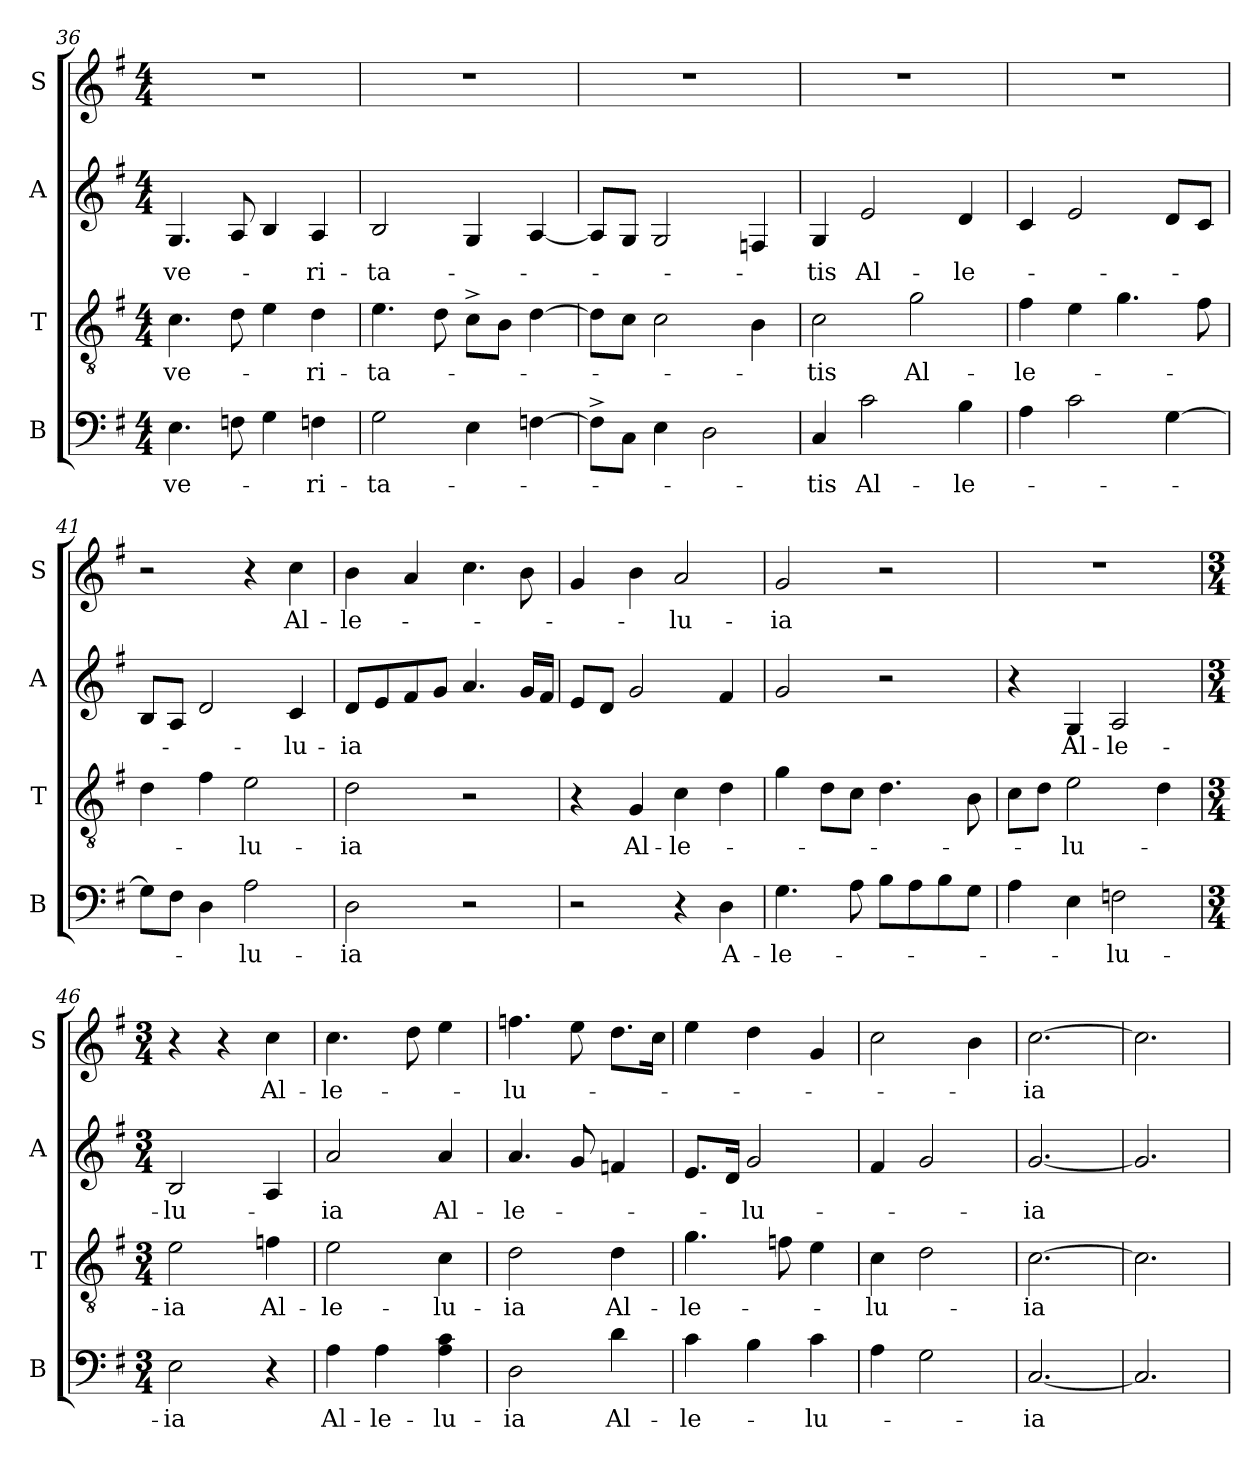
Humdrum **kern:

**kern	**text	**kern	**text	**kern	**text	**kern	**text
*part4	*part4	*part3	*part3	*part2	*part2	*part1	*part1
*staff4	*staff4	*staff3	*staff3	*staff2	*staff2	*staff1	*staff1
*I"B	*	*I"T	*	*I"A	*	*I"S	*
*I'B	*	*I'T	*	*I'A	*	*I'S	*
*clefF4	*	*clefGv2	*	*clefG2	*	*clefG2	*
*k[f#]	*	*k[f#]	*	*k[f#]	*	*k[f#]	*
*G:	*	*G:	*	*G:	*	*G:	*
*M4/4	*	*M4/4	*	*M4/4	*	*M4/4	*
=36	=36	=36	=36	=36	=36	=36	=36
!	!LO:LY:b:cj	!	!LO:LY:b:cj	!	!LO:LY:b:cj	!	!
4.E\	ve-	4.c\	-ve-	4.G/	ve-	1r	.
8Fn\	.	8d\	.	8A/	.	.	.
4G\	.	4e\	.	4B/	.	.	.
!	!LO:LY:b:cj	!	!LO:LY:b:cj	!	!LO:LY:b:cj	!	!
4Fn\	-ri-	4d\	-ri-	4A/	-ri-	.	.
=37	=37	=37	=37	=37	=37	=37	=37
!	!LO:LY:b:cj	!	!LO:LY:b:cj	!	!LO:LY:b:cj	!	!
2G\	-ta-	4.e\	-ta-	2B/	-ta-	1r	.
.	.	8d\	.	.	.	.	.
4E\	.	8c^<\L	.	4G/	.	.	.
.	.	8B\J	.	.	.	.	.
[>4Fn\	.	[>4d\	.	[<4A/	.	.	.
=38	=38	=38	=38	=38	=38	=38	=38
8F^<\L]	.	8d\L]	.	8A/L]	.	1r	.
8C\J	.	8c\J	.	8G/J	.	.	.
4E\	.	2c\	.	2G/	.	.	.
2D\	.	.	.	.	.	.	.
.	.	4B\	.	4Fn/	.	.	.
=39	=39	=39	=39	=39	=39	=39	=39
!	!LO:LY:b:cj	!	!LO:LY:b:cj	!	!LO:LY:b:cj	!	!
4C/	-tis	2c\	-tis	4G/	-tis	1r	.
!	!LO:LY:b:cj	!	!	!	!LO:LY:b:cj	!	!
2c\	Al-	.	.	2e/	Al-	.	.
!	!	!	!LO:LY:b:cj	!	!	!	!
.	.	2g\	Al-	.	.	.	.
!	!LO:LY:b:cj	!	!	!	!LO:LY:b:cj	!	!
4B\	-le-	.	.	4d/	-le-	.	.
!!LO:LB:g=z
=40	=40	=40	=40	=40	=40	=40	=40
!	!	!	!LO:LY:b:cj	!	!	!	!
4A\	.	4f#\	-le-	4c/	.	1r	.
2c\	.	4e\	.	2e/	.	.	.
.	.	4.g\	.	.	.	.	.
[>4G\	.	.	.	8d/L	.	.	.
.	.	8f#\	.	8c/J	.	.	.
=41	=41	=41	=41	=41	=41	=41	=41
8G\L]	.	4d\	.	8B/L	.	2r	.
8F#\J	.	.	.	8A/J	.	.	.
4D\	.	4f#\	.	2d/	.	.	.
!	!LO:LY:b:cj	!	!LO:LY:b:cj	!	!	!	!
2A\	-lu-	2e\	-lu-	.	.	4r	.
!	!	!	!	!	!LO:LY:b:cj	!	!LO:LY:b:cj
.	.	.	.	4c/	-lu-	4cc\	Al-
=42	=42	=42	=42	=42	=42	=42	=42
!	!LO:LY:b:cj	!	!LO:LY:b:cj	!	!LO:LY:b:cj	!	!LO:LY:b:cj
2D\	-ia	2d\	-ia	8d/L	-ia	4b\	-le-
.	.	.	.	8e/	.	.	.
.	.	.	.	8f#/	.	4a/	.
.	.	.	.	8g/J	.	.	.
2r	.	2r	.	4.a/	.	4.cc\	.
.	.	.	.	16g/L	.	8b\	.
.	.	.	.	16f#/J	.	.	.
=43	=43	=43	=43	=43	=43	=43	=43
2r	.	4r	.	8e/L	.	4g/	.
.	.	.	.	8d/J	.	.	.
!	!	!	!LO:LY:b:cj	!	!	!	!
.	.	4G/	Al-	2g/	.	4b\	.
!	!	!	!LO:LY:b:cj	!	!	!	!LO:LY:b:cj
4r	.	4c\	-le-	.	.	2a/	-lu-
!	!LO:LY:b:cj	!	!	!	!	!	!
4D\	A-	4d\	.	4f#/	.	.	.
=44	=44	=44	=44	=44	=44	=44	=44
!	!LO:LY:b:cj	!	!	!	!	!	!LO:LY:b:cj
4.G\	-le-	4g\	.	2g/	.	2g/	-ia
.	.	8d\L	.	.	.	.	.
8A\	.	8c\J	.	.	.	.	.
8B\L	.	4.d\	.	2r	.	2r	.
8A\	.	.	.	.	.	.	.
8B\	.	.	.	.	.	.	.
8G\J	.	8B\	.	.	.	.	.
=45	=45	=45	=45	=45	=45	=45	=45
4A\	.	8c\L	.	4r	.	1r	.
.	.	8d\J	.	.	.	.	.
!	!	!	!LO:LY:b:cj	!	!LO:LY:b:cj	!	!
4E\	.	2e\	-lu-	4G/	Al-	.	.
!	!LO:LY:b:cj	!	!	!	!LO:LY:b:cj	!	!
2Fn\	-lu-	.	.	2A/	-le-	.	.
.	.	4d\	.	.	.	.	.
!!LO:LB:g=z
=46	=46	=46	=46	=46	=46	=46	=46
*M3/4	*	*M3/4	*	*M3/4	*	*M3/4	*
!	!LO:LY:b:cj	!	!LO:LY:b:cj	!	!LO:LY:b:cj	!	!
2E\	-ia	2e\	-ia	2B/	-lu-	4r	.
.	.	.	.	.	.	4r	.
!	!	!	!LO:LY:b:cj	!	!	!	!LO:LY:b:cj
4r	.	4fn\	Al-	4A/	.	4cc\	Al-
=47	=47	=47	=47	=47	=47	=47	=47
!	!LO:LY:b:cj	!	!LO:LY:b:cj	!	!LO:LY:b:cj	!	!LO:LY:b:cj
4A\	Al-	2e\	-le-	2a/	-ia	4.cc\	-le-
!	!LO:LY:b:cj	!	!	!	!	!	!
4A\	-le-	.	.	.	.	.	.
.	.	.	.	.	.	8dd\	.
!	!LO:LY:b:cj	!	!LO:LY:b:cj	!	!LO:LY:b:cj	!	!
4c\ 4A\	-lu-	4c\	-lu-	4a/	Al-	4ee\	.
=48	=48	=48	=48	=48	=48	=48	=48
!	!LO:LY:b:cj	!	!LO:LY:b:cj	!	!LO:LY:b:cj	!	!LO:LY:b:cj
2D\	-ia	2d\	-ia	4.a/	-le-	4.ffn\	-lu-
.	.	.	.	8g/	.	8ee\	.
!	!LO:LY:b:cj	!	!LO:LY:b:cj	!	!	!	!
4d\	Al-	4d\	Al-	4fn/	.	8.dd\L	.
.	.	.	.	.	.	16cc\J	.
=49	=49	=49	=49	=49	=49	=49	=49
!	!LO:LY:b:cj	!	!LO:LY:b:cj	!	!	!	!
4c\	-le-	4.g\	-le-	8.e/L	.	4ee\	.
.	.	.	.	16d/J	.	.	.
!	!	!	!	!	!LO:LY:b:cj	!	!
4B\	.	.	.	2g/	-lu-	4dd\	.
.	.	8fn\	.	.	.	.	.
!	!LO:LY:b:cj	!	!	!	!	!	!
4c\	-lu-	4e\	.	.	.	4g/	.
=50	=50	=50	=50	=50	=50	=50	=50
!	!	!	!LO:LY:b:cj	!	!	!	!
4A\	.	4c\	-lu-	4f#/	.	2cc\	.
2G\	.	2d\	.	2g/	.	.	.
.	.	.	.	.	.	4b\	.
=51	=51	=51	=51	=51	=51	=51	=51
!	!LO:LY:b:cj	!	!LO:LY:b:cj	!	!LO:LY:b:cj	!	!LO:LY:b:cj
[<2.C/	-ia	[>2.c\	-ia	[<2.g/	-ia	[>2.cc\	-ia
=52	=52	=52	=52	=52	=52	=52	=52
2.C/]	.	2.c\]	.	2.g/]	.	2.cc\]	.
=	=!	=	=!	=	=!	=!	=!
*-	*-	*-	*-	*-	*-	*-	*-
